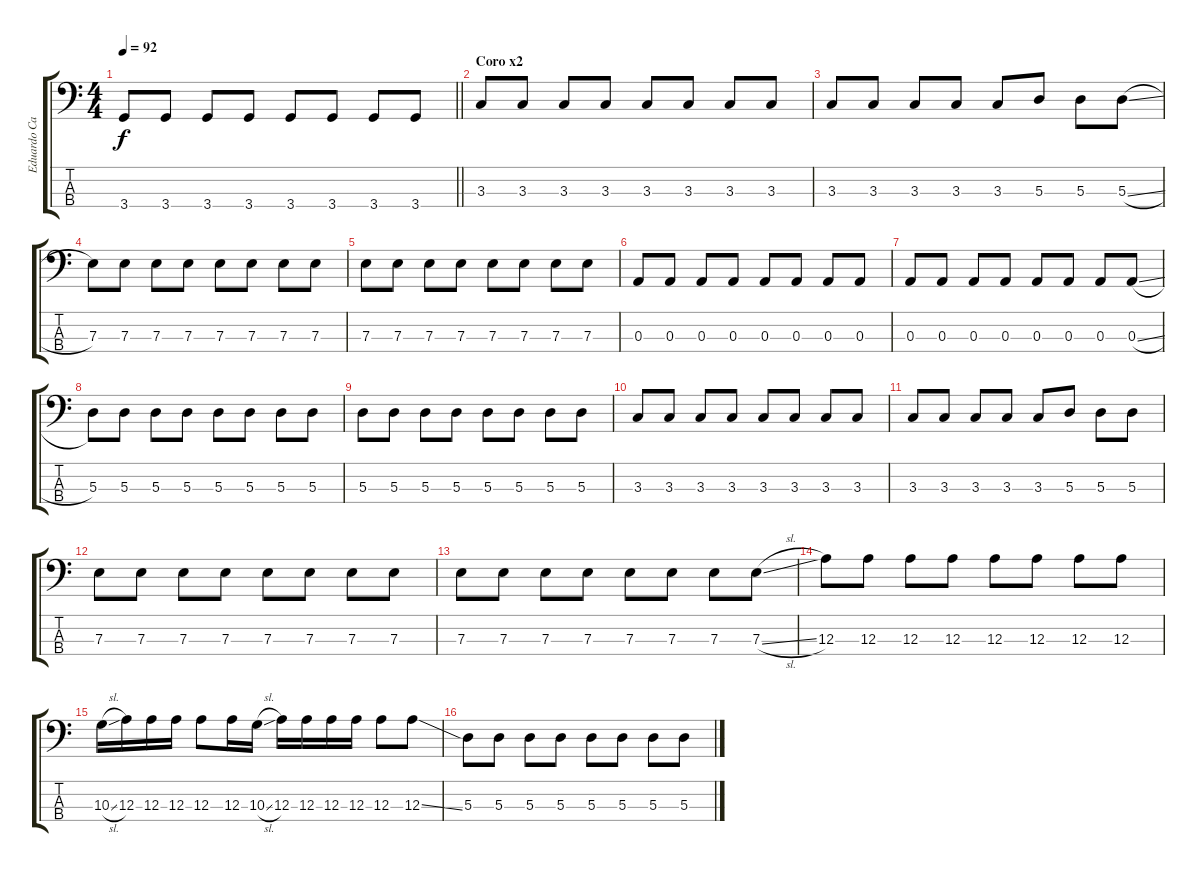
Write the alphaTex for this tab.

\track ("Eduardo Caces" "Eduardo Ca") {instrument electricbassfinger}
\staff {score tabs}
\tuning (G2 D2 A1 E1) {hide}
\ts (4 4)
\tempo 92
\clef f4
\barLineRight lightlight
\ks c
3.4.8{dy f} 3.4.8 3.4.8 3.4.8 3.4.8 3.4.8 3.4.8 3.4.8 |
\section ("" "Coro x2")
3.3.8 3.3.8 3.3.8 3.3.8 3.3.8 3.3.8 3.3.8 3.3.8 |
3.3.8 3.3.8 3.3.8 3.3.8 3.3.8 5.3.8 5.3.8 5.3{sl}.8 |
7.3.8 7.3.8 7.3.8 7.3.8 7.3.8 7.3.8 7.3.8 7.3.8 |
7.3.8 7.3.8 7.3.8 7.3.8 7.3.8 7.3.8 7.3.8 7.3.8 |
0.3.8 0.3.8 0.3.8 0.3.8 0.3.8 0.3.8 0.3.8 0.3.8 |
0.3.8 0.3.8 0.3.8 0.3.8 0.3.8 0.3.8 0.3.8 0.3{sl}.8 |
5.3.8 5.3.8 5.3.8 5.3.8 5.3.8 5.3.8 5.3.8 5.3.8 |
5.3.8 5.3.8 5.3.8 5.3.8 5.3.8 5.3.8 5.3.8 5.3.8 |
3.3.8 3.3.8 3.3.8 3.3.8 3.3.8 3.3.8 3.3.8 3.3.8 |
3.3.8 3.3.8 3.3.8 3.3.8 3.3.8 5.3.8 5.3.8 5.3.8 |
7.3.8 7.3.8 7.3.8 7.3.8 7.3.8 7.3.8 7.3.8 7.3.8 |
7.3.8 7.3.8 7.3.8 7.3.8 7.3.8 7.3.8 7.3.8 7.3{sl}.8 |
12.3.8 12.3.8 12.3.8 12.3.8 12.3.8 12.3.8 12.3.8 12.3.8 |
10.3{sl}.16 12.3.16 12.3.16 12.3.16 12.3.8 12.3.16 10.3{sl}.16 12.3.16 12.3.16 12.3.16 12.3.16 12.3.8 12.3{ss}.8 |
5.3.8 5.3.8 5.3.8 5.3.8 5.3.8 5.3.8 5.3.8 5.3.8
